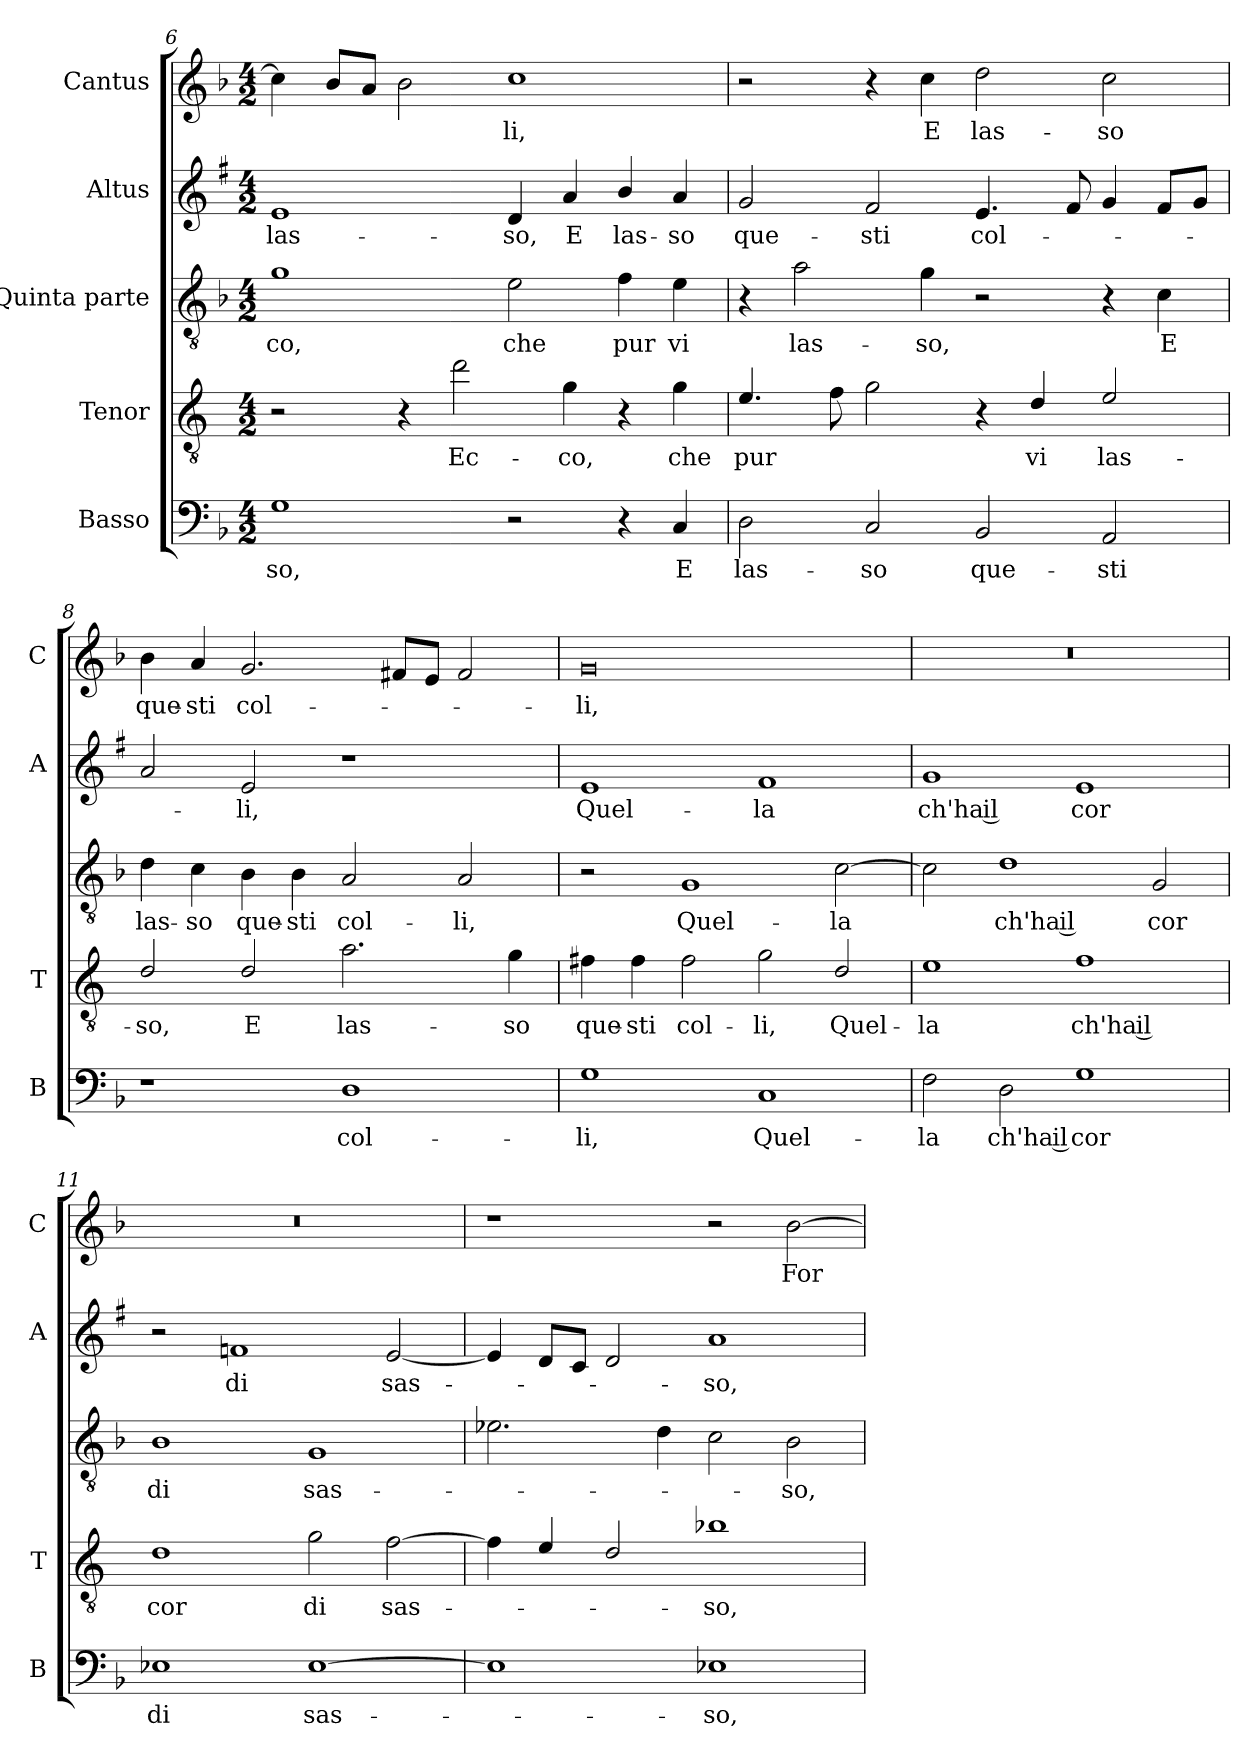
**kern	**text	**kern	**text	**kern	**text	**kern	**text	**kern	**text
*part5	*part5	*part4	*part4	*part3	*part3	*part2	*part2	*part1	*part1
*staff5	*staff5	*staff4	*staff4	*staff3	*staff3	*staff2	*staff2	*staff1	*staff1
*I"Basso	*	*I"Tenor	*	*I"Quinta parte	*	*I"Altus	*	*I"Cantus	*
*I'B	*	*I'T	*	*	*	*I'A	*	*I'C	*
*clefF4	*	*clefGv2	*	*clefGv2	*	*clefG2	*	*clefG2	*
*	*	*ITrd4c7	*	*	*	*ITrd1c2	*	*	*
*k[b-]	*	*k[b-]	*	*k[b-]	*	*k[b-]	*	*k[b-]	*
*F:	*	*F:	*	*F:	*	*F:	*	*F:	*
*M4/2	*	*M4/2	*	*M4/2	*	*M4/2	*	*M4/2	*
=6	=6	=6	=6	=6	=6	=6	=6	=6	=6
!	!LO:LY:b	!	!	!	!LO:LY:b	!	!LO:LY:b	!	!
1G	-so,	2r	.	1g	-co,	1d	las-	4cc\]	.
.	.	.	.	.	.	.	.	8b-/L	.
.	.	.	.	.	.	.	.	8a/J	.
.	.	4r	.	.	.	.	.	2b-\	.
!	!	!	!LO:LY:b	!	!	!	!	!	!
.	.	2g\	Ec-	.	.	.	.	.	.
!	!	!	!	!	!LO:LY:b	!	!LO:LY:b	!	!LO:LY:b
2r	.	.	.	2e\	che	4c/	-so,	1cc	-li,
!	!	!	!LO:LY:b	!	!	!	!LO:LY:b	!	!
.	.	4c\	-co,	.	.	4g/	E	.	.
!	!	!	!	!	!LO:LY:b	!	!LO:LY:b	!	!
4r	.	4r	.	4f\	pur	4a/	las-	.	.
!	!LO:LY:b	!	!LO:LY:b	!	!LO:LY:b	!	!LO:LY:b	!	!
4C/	E	4c\	che	4e\	vi	4g/	-so	.	.
=7	=7	=7	=7	=7	=7	=7	=7	=7	=7
!	!LO:LY:b	!	!LO:LY:b	!	!	!	!LO:LY:b	!	!
2D\	las-	4.A/	pur	4r	.	2f/	que-	2r	.
!	!	!	!	!	!LO:LY:b	!	!	!	!
.	.	.	.	2a\	las-	.	.	.	.
.	.	8B-\	.	.	.	.	.	.	.
!	!LO:LY:b	!	!	!	!	!	!LO:LY:b	!	!
2C/	-so	2c\	.	.	.	2e/	-sti	4r	.
!	!	!	!	!	!LO:LY:b	!	!	!	!LO:LY:b
.	.	.	.	4g\	-so,	.	.	4cc\	E
!	!LO:LY:b	!	!	!	!	!	!LO:LY:b	!	!LO:LY:b
2BB-/	que-	4r	.	2r	.	4.d/	col-	2dd\	las-
!	!	!	!LO:LY:b	!	!	!	!	!	!
.	.	4G/	vi	.	.	.	.	.	.
.	.	.	.	.	.	8e/	.	.	.
!	!LO:LY:b	!	!LO:LY:b	!	!	!	!	!	!LO:LY:b
2AA/	-sti	2A/	las-	4r	.	4f/	.	2cc\	-so
!	!	!	!	!	!LO:LY:b	!	!	!	!
.	.	.	.	4c\	E	8e/L	.	.	.
.	.	.	.	.	.	8f/J	.	.	.
=8	=8	=8	=8	=8	=8	=8	=8	=8	=8
!	!	!	!LO:LY:b	!	!LO:LY:b	!	!	!	!LO:LY:b
1r	.	2G/	-so,	4d\	las-	2g/	.	4b-\	que-
!	!	!	!	!	!LO:LY:b	!	!	!	!LO:LY:b
.	.	.	.	4c\	-so	.	.	4a/	-sti
!	!	!	!LO:LY:b	!	!LO:LY:b	!	!LO:LY:b	!	!LO:LY:b
.	.	2G/	E	4B-\	que-	2d/	-li,	2.g/	col-
!	!	!	!	!	!LO:LY:b	!	!	!	!
.	.	.	.	4B-\	-sti	.	.	.	.
!	!LO:LY:b	!	!LO:LY:b	!	!LO:LY:b	!	!	!	!
1D	col-	2.d\	las-	2A/	col-	1r	.	.	.
.	.	.	.	.	.	.	.	8f#X/L	.
.	.	.	.	.	.	.	.	8e/J	.
!	!	!	!	!	!LO:LY:b	!	!	!	!
.	.	.	.	2A/	-li,	.	.	2f#/	.
!	!	!	!LO:LY:b	!	!	!	!	!	!
.	.	4c\	-so	.	.	.	.	.	.
=9	=9	=9	=9	=9	=9	=9	=9	=9	=9
!	!LO:LY:b	!	!LO:LY:b	!	!	!	!LO:LY:b	!	!LO:LY:b
1G	-li,	4Bn\	que-	2r	.	1d	Quel-	0g	-li,
!	!	!	!LO:LY:b	!	!	!	!	!	!
.	.	4B\	-sti	.	.	.	.	.	.
!	!	!	!LO:LY:b	!	!LO:LY:b	!	!	!	!
.	.	2B\	col-	1G	Quel-	.	.	.	.
!	!LO:LY:b	!	!LO:LY:b	!	!	!	!LO:LY:b	!	!
1C	Quel-	2c\	-li,	.	.	1e	-la	.	.
!	!	!	!LO:LY:b	!	!LO:LY:b	!	!	!	!
.	.	2G/	Quel-	[2c\	-la	.	.	.	.
!!LO:PB:g=z
=10	=10	=10	=10	=10	=10	=10	=10	=10	=10
!	!LO:LY:b	!	!LO:LY:b	!	!	!	!LO:LY:b	!	!
2F\	-la	1A	-la	2c\]	.	1f	ch'ha il	0r	.
!	!LO:LY:b	!	!	!	!LO:LY:b	!	!	!	!
2D\	ch'ha il	.	.	1d	ch'ha il	.	.	.	.
!	!LO:LY:b	!	!LO:LY:b	!	!	!	!LO:LY:b	!	!
1G	cor	1B-	ch'ha il	.	.	1d	cor	.	.
!	!	!	!	!	!LO:LY:b	!	!	!	!
.	.	.	.	2G/	cor	.	.	.	.
=11	=11	=11	=11	=11	=11	=11	=11	=11	=11
!	!LO:LY:b	!	!LO:LY:b	!	!LO:LY:b	!	!	!	!
1E-X	di	1G	cor	1B-	di	2r	.	0r	.
!	!	!	!	!	!	!	!LO:LY:b	!	!
.	.	.	.	.	.	1e-X	di	.	.
!	!LO:LY:b	!	!LO:LY:b	!	!LO:LY:b	!	!	!	!
[1E-	sas-	2c\	di	1G	sas-	.	.	.	.
!	!	!	!LO:LY:b	!	!	!	!LO:LY:b	!	!
.	.	[2B-\	sas-	.	.	[2d/	sas-	.	.
=12	=12	=12	=12	=12	=12	=12	=12	=12	=12
1E-]	.	4B-\]	.	2.e-X\	.	4d/]	.	1r	.
.	.	4A/	.	.	.	8c/L	.	.	.
.	.	.	.	.	.	8B-/J	.	.	.
.	.	2G/	.	.	.	2c/	.	.	.
.	.	.	.	4d\	.	.	.	.	.
!	!LO:LY:b	!	!LO:LY:b	!	!	!	!LO:LY:b	!	!
1E-X	-so,	1e-X	-so,	2c\	.	1g	-so,	2r	.
!	!	!	!	!	!LO:LY:b	!	!	!	!LO:LY:b
.	.	.	.	2B-\	-so,	.	.	[2b-\	For-
=	=	=	=	=	=	=	=	=	=
*-	*-	*-	*-	*-	*-	*-	*-	*-	*-
